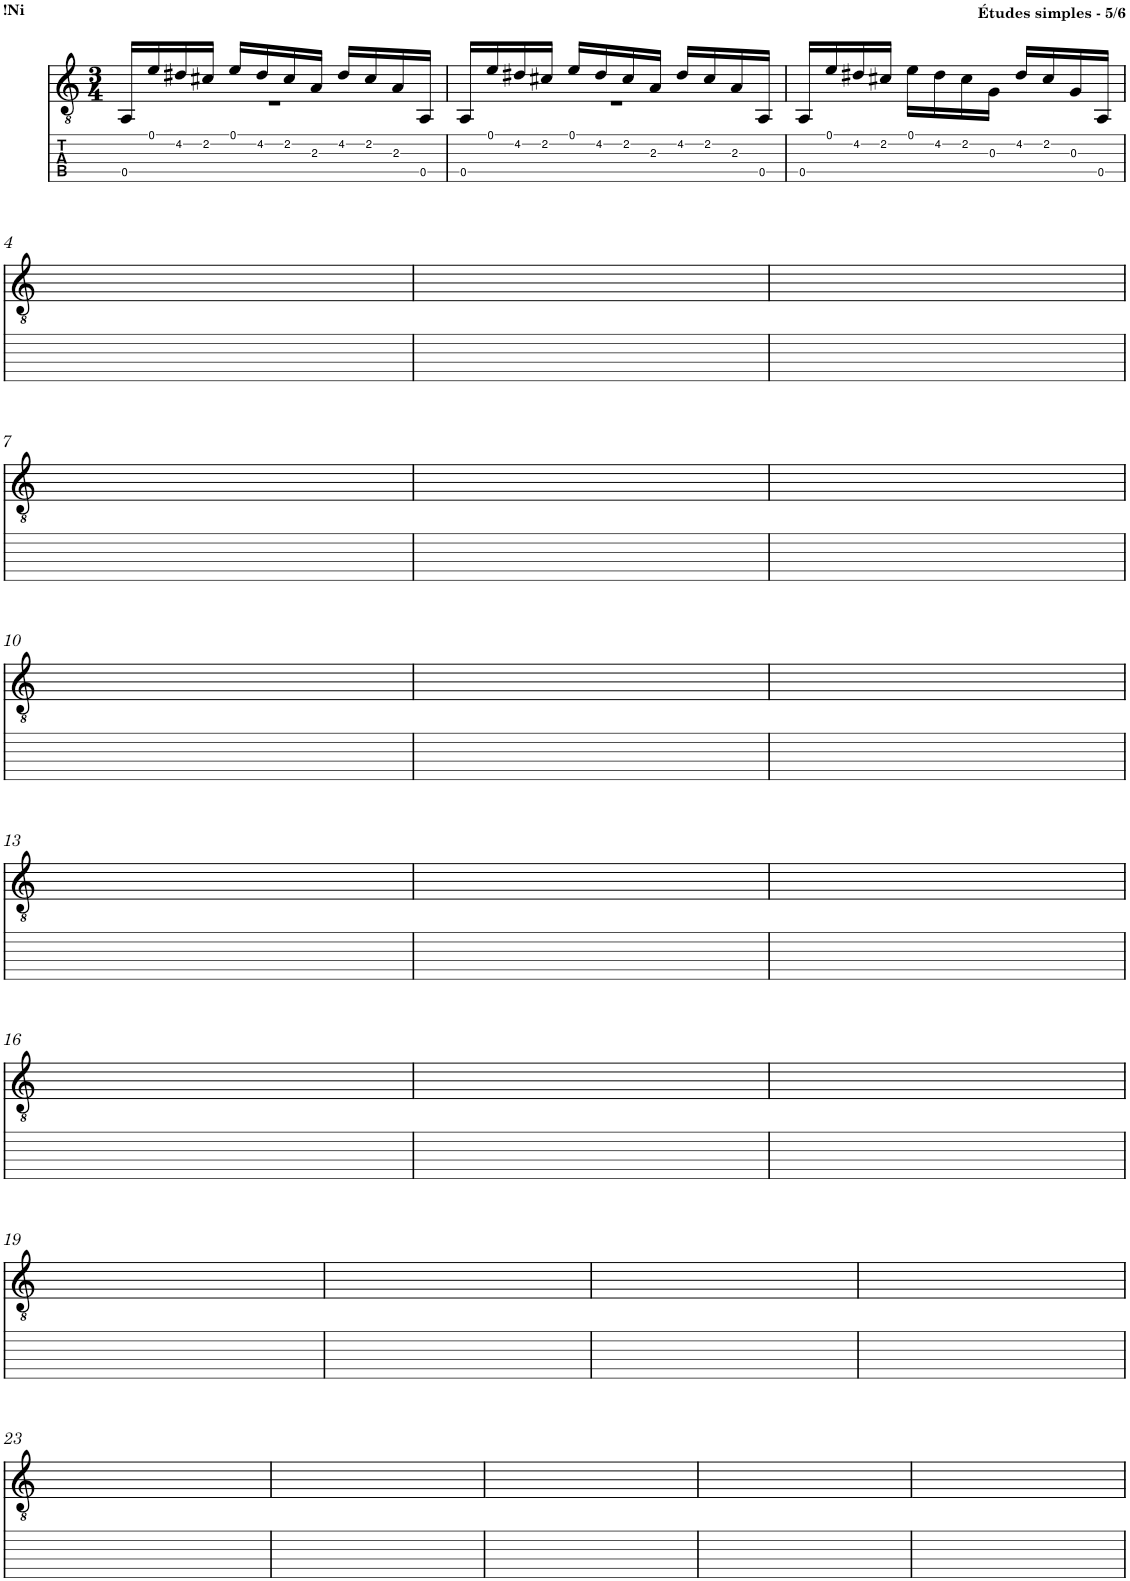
**kern	**kern
*part1	*part1
*staff2	*staff1
*I"Guitar	*
*I'Guit.	*
!!LO:PB:g=z
*stria6	*
*	*clefGv2
*k[]	*k[]
*M3/4	*M3/4
=1	=1
*^	*^
16AALL	2.r	16AA/LL	2.r
16eJ	.	16e/	.
16d#XL	.	16d#X/	.
16c#XJJ	.	16c#X/JJ	.
16eLL	.	16e/LL	.
16d#J	.	16d#/	.
16c#L	.	16c#/	.
16AJJ	.	16A/JJ	.
16d#LL	.	16d#/LL	.
16c#J	.	16c#/	.
16AL	.	16A/	.
16AAJJ	.	16AA/JJ	.
=2	=2	=2	=2
16AALL	2.r	16AA/LL	2.r
16eJ	.	16e/	.
16d#XL	.	16d#X/	.
16c#XJJ	.	16c#X/JJ	.
16eLL	.	16e/LL	.
16d#J	.	16d#/	.
16c#L	.	16c#/	.
16AJJ	.	16A/JJ	.
16d#LL	.	16d#/LL	.
16c#J	.	16c#/	.
16AL	.	16A/	.
16AAJJ	.	16AA/JJ	.
*v	*v	*	*
*	*v	*v
=3	=3
16AALL	16AA/LL
16eJ	16e/
16d#XL	16d#X/
16c#XJJ	16c#X/JJ
16eLL	16e\LL
16d#J	16d#\
16c#L	16c#\
16GJJ	16G\JJ
16d#LL	16d#/LL
16c#J	16c#/
16GL	16G/
16AAJJ	16AA/JJ
!!LO:LB:g=z
=4	=4
2.ryy	2.ryy
=5	=5
2.ryy	2.ryy
=6	=6
2.ryy	2.ryy
!!LO:LB:g=z
=7	=7
2.ryy	2.ryy
=8	=8
2.ryy	2.ryy
=9	=9
2.ryy	2.ryy
!!LO:LB:g=z
=10	=10
2.ryy	2.ryy
=11	=11
2.ryy	2.ryy
=12	=12
2.ryy	2.ryy
!!LO:LB:g=z
=13	=13
2.ryy	2.ryy
=14	=14
2.ryy	2.ryy
=15	=15
2.ryy	2.ryy
!!LO:LB:g=z
=16	=16
2.ryy	2.ryy
=17	=17
2.ryy	2.ryy
=18	=18
2.ryy	2.ryy
!!LO:LB:g=z
=19	=19
2.ryy	2.ryy
=20	=20
2.ryy	2.ryy
=21	=21
2.ryy	2.ryy
=22	=22
2.ryy	2.ryy
!!LO:LB:g=z
=23	=23
2.ryy	2.ryy
=24	=24
2.ryy	2.ryy
=25	=25
2.ryy	2.ryy
=26	=26
2.ryy	2.ryy
=27	=27
2.ryy	2.ryy
=	=
*-	*-
